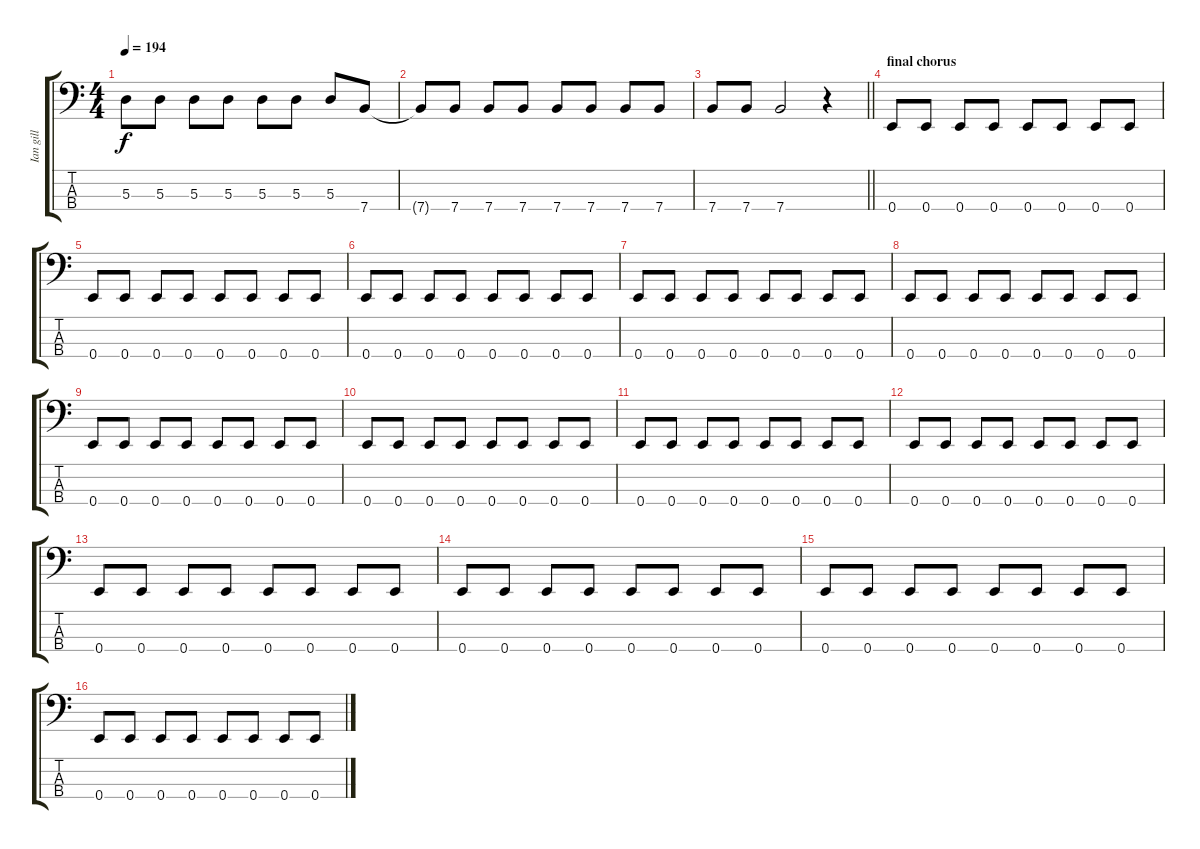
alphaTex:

\track ("Ian gill" "Ian gill") {instrument electricbasspick}
\staff {score tabs}
\tuning (G2 D2 A1 E1) {hide}
\ts (4 4)
\tempo 194
\clef f4
\ks c
5.3.8{dy f} 5.3.8 5.3.8 5.3.8 5.3.8 5.3.8 5.3.8 7.4.8 |
7.4{t}.8 7.4.8 7.4.8 7.4.8 7.4.8 7.4.8 7.4.8 7.4.8 |
\barLineRight lightlight
7.4.8 7.4.8 7.4.2 r.4 |
\section ("" "final chorus")
0.4.8 0.4.8 0.4.8 0.4.8 0.4.8 0.4.8 0.4.8 0.4.8 |
0.4.8 0.4.8 0.4.8 0.4.8 0.4.8 0.4.8 0.4.8 0.4.8 |
0.4.8 0.4.8 0.4.8 0.4.8 0.4.8 0.4.8 0.4.8 0.4.8 |
0.4.8 0.4.8 0.4.8 0.4.8 0.4.8 0.4.8 0.4.8 0.4.8 |
0.4.8 0.4.8 0.4.8 0.4.8 0.4.8 0.4.8 0.4.8 0.4.8 |
0.4.8 0.4.8 0.4.8 0.4.8 0.4.8 0.4.8 0.4.8 0.4.8 |
0.4.8 0.4.8 0.4.8 0.4.8 0.4.8 0.4.8 0.4.8 0.4.8 |
0.4.8 0.4.8 0.4.8 0.4.8 0.4.8 0.4.8 0.4.8 0.4.8 |
0.4.8 0.4.8 0.4.8 0.4.8 0.4.8 0.4.8 0.4.8 0.4.8 |
0.4.8 0.4.8 0.4.8 0.4.8 0.4.8 0.4.8 0.4.8 0.4.8 |
0.4.8 0.4.8 0.4.8 0.4.8 0.4.8 0.4.8 0.4.8 0.4.8 |
0.4.8 0.4.8 0.4.8 0.4.8 0.4.8 0.4.8 0.4.8 0.4.8 |
0.4.8 0.4.8 0.4.8 0.4.8 0.4.8 0.4.8 0.4.8 0.4.8
